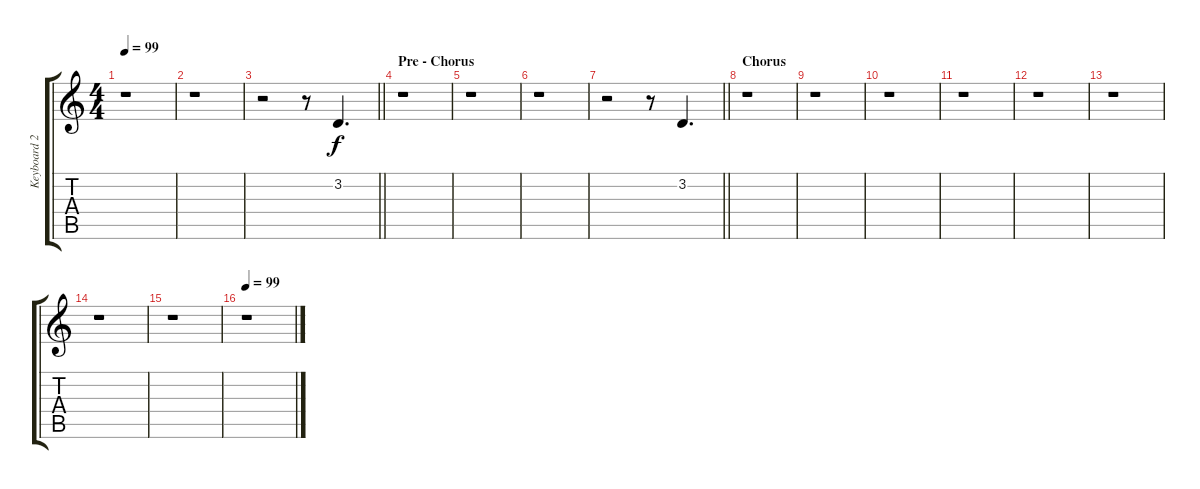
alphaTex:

\track ("Keyboard 2" "Keyboard 2") {instrument seashore}
\staff {score tabs}
\tuning (E4 B3 G3 D3 A2 E2) {hide}
\ts (4 4)
\tempo 99
\clef g2
\ks c
r.1{dy f} |
r.1 |
\barLineRight lightlight
r.2 r.8 3.2.4{d} |
\section ("" "Pre - Chorus")
r.1 |
r.1 |
r.1 |
\barLineRight lightlight
r.2 r.8 3.2.4{d} |
\section ("" "Chorus")
r.1 |
r.1 |
r.1 |
r.1 |
r.1 |
r.1 |
r.1 |
r.1 |
\tempo 99
r.1
